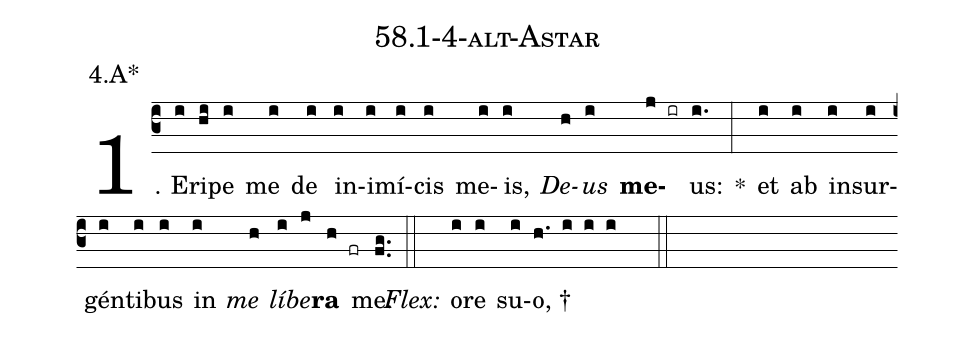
name: 58.1-4-alt-Astar;
annotation: 4.A*;
%%
(c3)1. E(i)ri(hi)pe(i) me(i) de(i) in(i)i(i)mí(i)cis(i) me(i)is,(i) <i>De</i>(h)<i>us</i>(i) <b>me</b>(j ir)us:(i.) *(:) et(i) ab(i) in(i)sur(i)gén(i)ti(i)bus(i) in(i) <i>me</i>(h) <i>lí</i>(i)<i>be</i>(j)<b>ra</b>(h fr) me.(fg..) (::)
<i>Flex:</i>()  o(i)re(i) su(i)o, †(h. i i i  ::)
